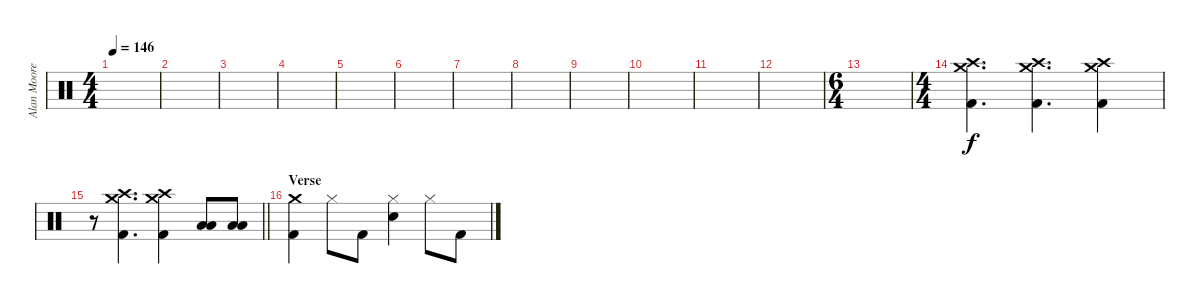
\track ("Alan Moore" "Alan Moore") {instrument percussion}
\staff {score}
\articulation defaults
\ts (4 4)
\tempo 146
\clef neutral
\ks c
|
|
|
|
|
|
|
|
|
|
|
|
\ts (6 4)
|
\ts (4 4)
("Crash medium (hit)" "Crash high (hit)" "Kick (hit) 2").4{d} ("Crash high (hit)" "Crash medium (hit)" "Kick (hit) 2").4{d} ("Crash medium (hit)" "Crash high (hit)" "Kick (hit) 2").4 |
\barLineRight lightlight
r.8 ("Crash high (hit)" "Crash medium (hit)" "Kick (hit) 2").4{d} ("Crash medium (hit)" "Crash high (hit)" "Kick (hit) 2").4 ("Low Tom (hit)" "Low Floor Tom (hit)").8 ("Low Tom (hit)" "Low Floor Tom (hit)").8 |
\section ("" "Verse")
("Crash medium (hit)" "Kick (hit) 2").4 "Hi-Hat (closed)".8 "Kick (hit) 2".8 ("Hi-Hat (closed)" "Electric Snare (hit)").4 "Hi-Hat (closed)".8 "Kick (hit) 2".8
